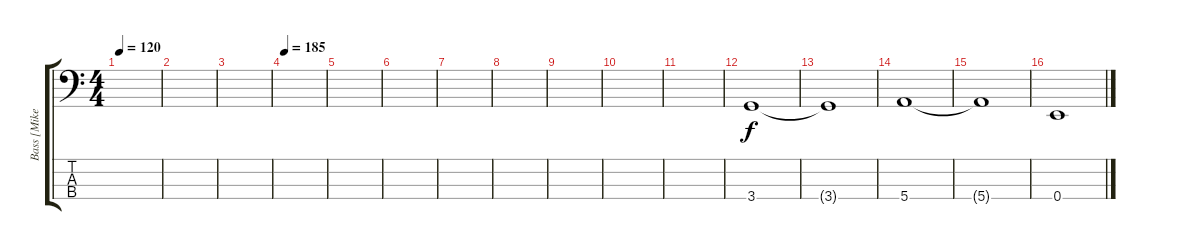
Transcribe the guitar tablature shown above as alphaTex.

\track ("Bass [Mike]" "Bass [Mike") {instrument electricbassfinger}
\staff {score tabs}
\tuning (G2 D2 A1 E1) {hide}
\ts (4 4)
\tempo 120
\clef f4
\ks c
|
|
|
\tempo 185
|
|
|
|
|
|
|
|
3.4.1 |
3.4{t}.1 |
5.4.1 |
5.4{t}.1 |
0.4.1
